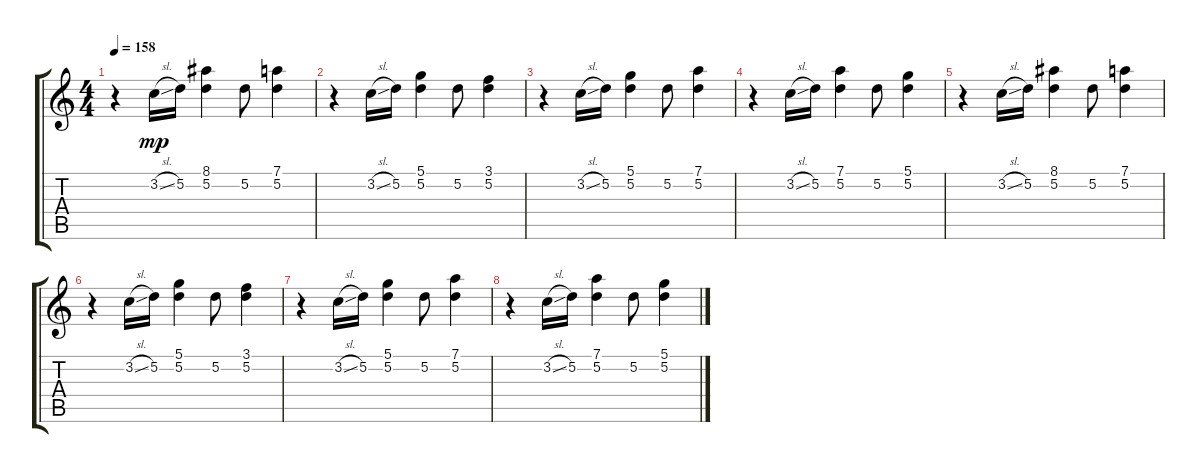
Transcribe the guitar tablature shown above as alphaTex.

\track ("  " "  ") {instrument electricguitarjazz}
\staff {score tabs}
\tuning (D4 A3 F3 C3 G2 D2) {hide}
\ts (4 4)
\tempo 158
\clef g2
\ks c
r.4{dy mp} 3.2{sl}.16 5.2.16 (8.1 5.2).4 5.2.8 (7.1 5.2).4 |
r.4 3.2{sl}.16 5.2.16 (5.1 5.2).4 5.2.8 (3.1 5.2).4 |
r.4 3.2{sl}.16 5.2.16 (5.1 5.2).4 5.2.8 (7.1 5.2).4 |
r.4 3.2{sl}.16 5.2.16 (7.1 5.2).4 5.2.8 (5.1 5.2).4 |
r.4 3.2{sl}.16 5.2.16 (8.1 5.2).4 5.2.8 (7.1 5.2).4 |
r.4 3.2{sl}.16 5.2.16 (5.1 5.2).4 5.2.8 (3.1 5.2).4 |
r.4 3.2{sl}.16 5.2.16 (5.1 5.2).4 5.2.8 (7.1 5.2).4 |
r.4 3.2{sl}.16 5.2.16 (7.1 5.2).4 5.2.8 (5.1 5.2).4
